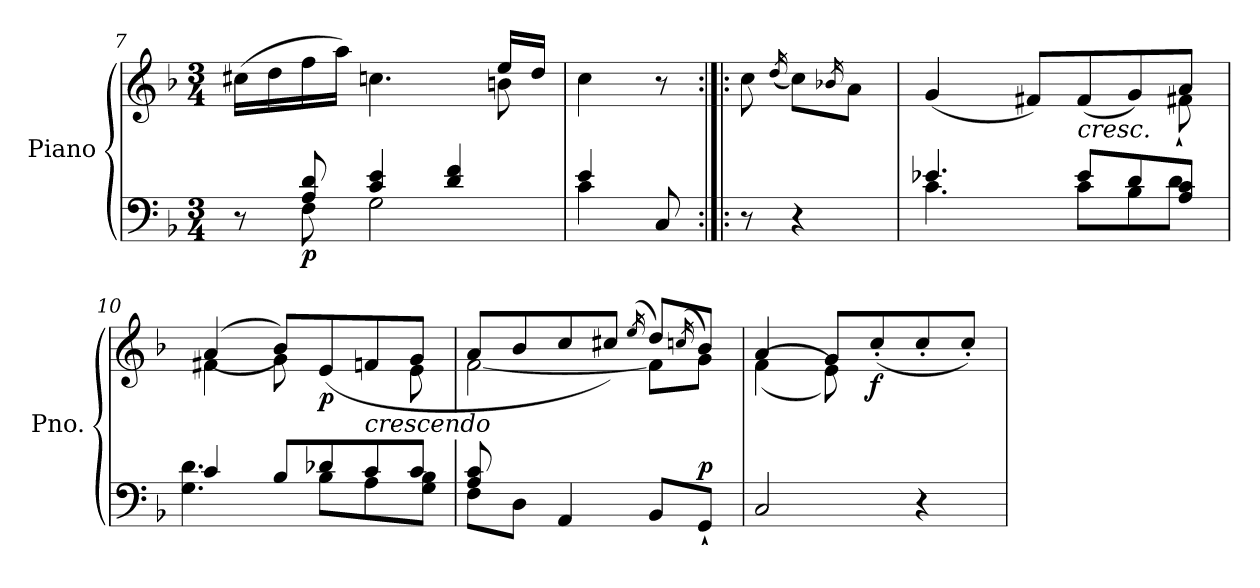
**kern	**kern	**dynam
*part1	*part1	*part1
*staff2	*staff1	*staff1/2
*I"Piano	*	*
*I'Pno.	*	*
*clefF4	*clefG2	*
*k[b-]	*k[b-]	*
*M3/4	*M3/4	*
=7	=7	=7
*^	*^	*
8r	8ryy	4ryy	(<16cc#X\LL	.
.	.	.	16dd\	.
!	!	!	!	!LO:DY:b=2
8A/ 8d/	8F\	.	16ff\	p
.	.	.	16aa\JJ)	.
4c/ 4e/	2G\	4ryy	(>4.ccn\	.
4d/ 4f/)	.	8ryy	.	.
.	.	16ee/LL	8bn\	.
.	.	(16dd/JJ	.	.
*	*	*v	*v	*
=8	=8	=8	=8
4e/	4c\	4cc\	.
8C/	8ryy	8r	.
*v	*v	*	*
=8X1:|!|:	=8X1:|!|:	=8X1:|!|:
8r	8cc\	.
.	(<16qdd/	.
4r	8cc\L)	.
.	16qb-X/	.
.	8a\J	.
=9	=9	=9
*^	*^	*
4.e-X/	4.c\	(<4g/	8ryy	.
*	*	*v	*v	*
.	.	8f#X/L)	.
!	!	!LO:TX:b:i:t=cresc.	!
8e-/L	8c\L	(<8f#/	.
8d/	8B-\	8g/)	.
*	*	*^	*
8A/ 8c/J	8d\J	8a/J	8f#X`\	.
!!LO:LB:g=z	!!
=10	=10	=10	=10	=10
4c/	4.G\ 4.d\	(<(>4a/	4f#X\	.
8B-/L	.	8b-/L))	8g\	.
!	!	!	!	!LO:DY:b
8d-X/	8B-\L	(>8e/	4ryy	p
!	!	!LO:TX:b:i:t=crescendo	!	!
8c/	8A\	8fn/	.	.
8c/J	8G\ 8B-\J	8g/J	8e\	.
=11	=11	=11	=11	=11
8A/ 8c/	8F\L	8a/L	[2f\	.
8ryy	8D\J	8b-/	.	.
4AA/	2ryy	8cc/	.	.
.	.	8cc#X/J)	.	.
.	.	(<16qee/	.	.
8BB-/L	.	8dd/L)	8f\L]	.
.	.	(<16qccn/	.	.
!	!	!	!	!LO:DY:a=2
8GG`/J	.	8b-/J)	8g\J	p
*v	*v	*	*	*
=12	=12	=12	=12
2C/	4a/	(>(<4f\	.
.	8g/L	8e\))	.
!	!	!	!LO:DY:b
.	(<8cc'/	4.ryy	f
4r	8cc'/	.	.
.	8cc'/J)	.	.
*	*v	*v	*
=	=	=
*-	*-	*-
